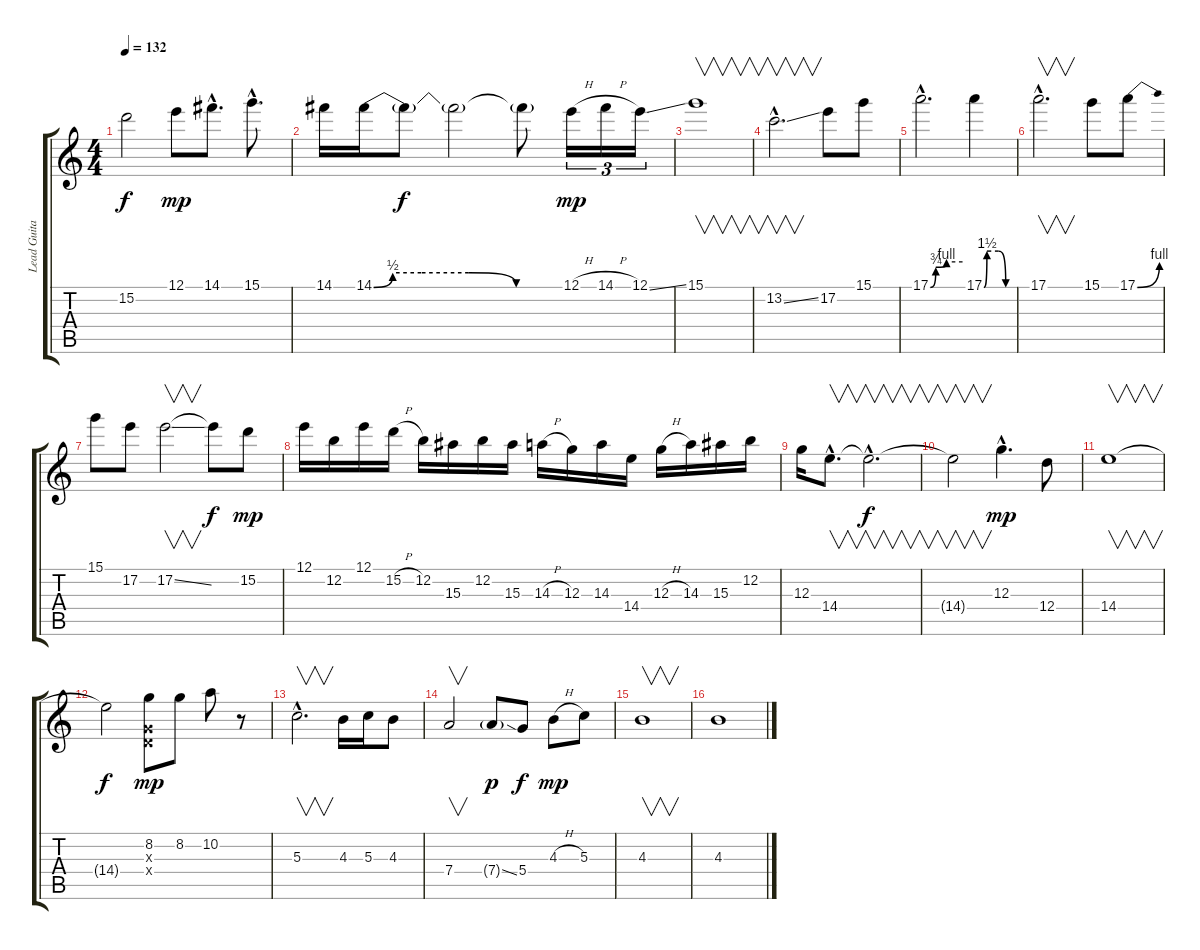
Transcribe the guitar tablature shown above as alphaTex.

\track ("Lead Guitar" "Lead Guita") {instrument overdrivenguitar}
\staff {score tabs}
\tuning (E4 B3 G3 D3 A2 E2) {hide}
\ts (4 4)
\tempo 132
\clef g2
\ks c
15.2{t}.2{dy f} 12.1.8{dy mp} 14.1{hac}.8{d} 15.1{hac}.8{d} |
14.1.16 14.1{be (custom 0 0 6 2 15 2 30 2 45 0 60 0)}.16 14.1{t}.8{dy f} 14.1{t}.2 14.1{t}.8 12.1{h}.16{tu (3 2) dy mp} 14.1{h}.16{tu (3 2)} 12.1{ss}.16{tu (3 2)} |
15.1.1{v} |
13.2{ss hac}.2{v d} 17.2.8 15.1.8 |
17.1{be (custom 0 0 10 3 30 4 60 4) hac}.2{d} 17.1{be (custom 0 0 6 6 15 6 30 6 45 0 60 0)}.4 |
17.1{hac}.2{v d} 15.1.8 17.1{be (bend 0 0 60 4)}.8 |
15.1.8 17.2.8 17.2{ss}.2{v} 17.2{t}.8{dy f} 15.2.8{dy mp} |
12.1.16 12.2.16 12.1.16 15.2{h}.16 12.2.16 15.3.16 12.2.16 15.3.16 14.3{h}.16 12.3.16 14.3.16 14.4.16 12.3{h}.16 14.3.16 15.3.16 12.2.16 |
12.3.16 14.4{hac}.8{v d} 14.4{hac t}.2{v d dy f} |
14.4{t}.2{v} 12.3{hac}.4{d dy mp} 12.4.8 |
14.4.1{v} |
14.4{t}.2{dy f} (8.2 0.3{x} 0.4{x}).8{dy mp} 8.2.8 10.2.8 r.8 |
5.3{hac}.2{v d} 4.3.16 5.3.16 4.3.8 |
7.4.2{v} 7.4{ss g}.8{dy p} 5.4.8{dy f} 4.3{h}.8{dy mp} 5.3.8 |
4.3.1{v} |
4.3.1
